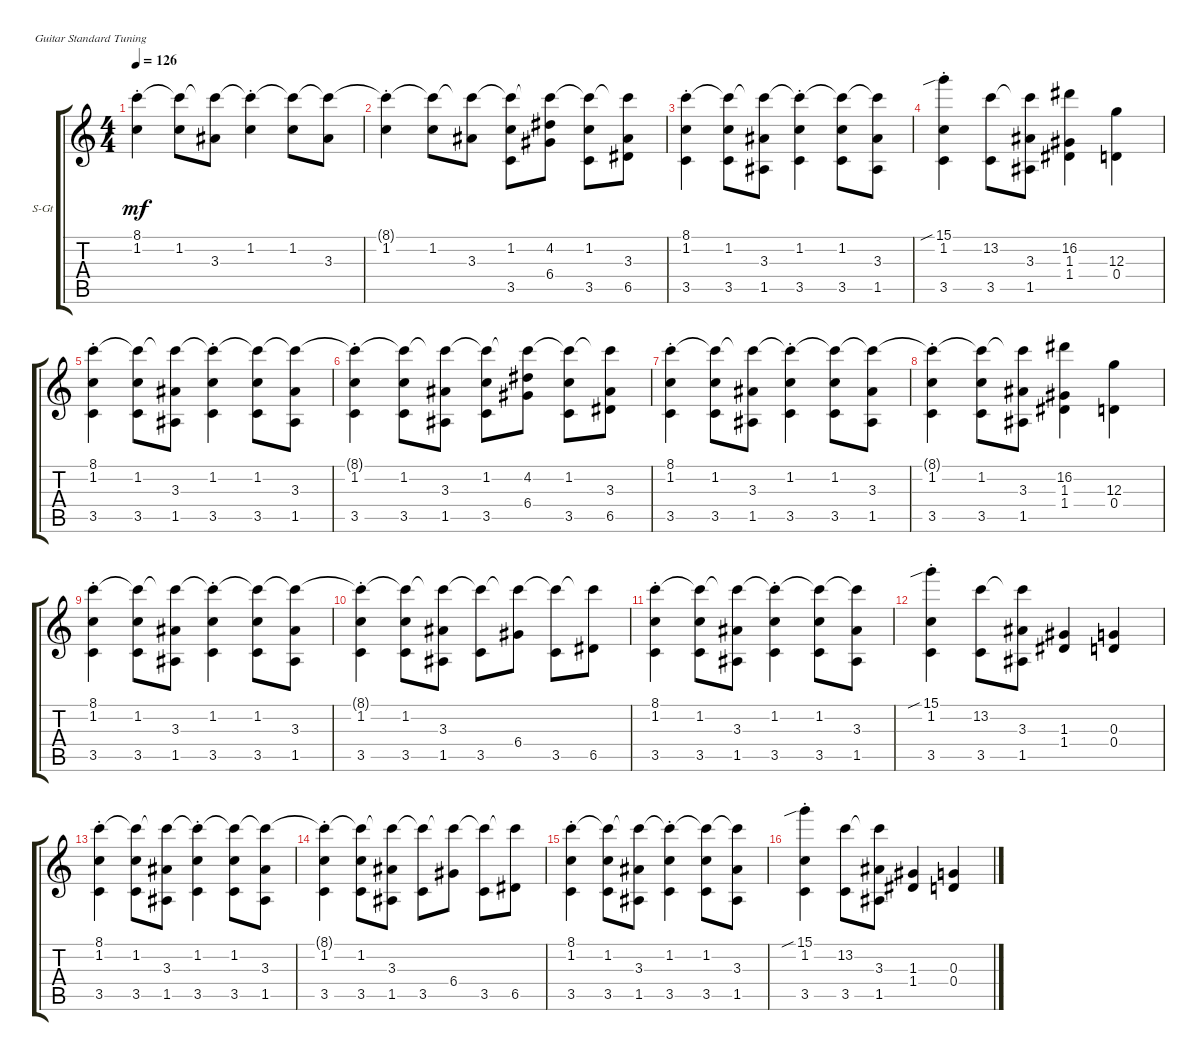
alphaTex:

\defaultSystemsLayout 4
\bracketExtendMode groupsimilarinstruments
\firstSystemTrackNameOrientation horizontal
\otherSystemsTrackNameOrientation horizontal
\track ("Synth" "S-Gt") {instrument acousticguitarsteel}
\staff {score tabs}
\tuning (E4 B3 G3 D3 A2 E2)
\ts (4 4)
\tempo 126
\clef g2
\ks c
(1.2{st} 8.1).4{dy mf instrument acousticguitarsteel} (1.2 8.1{t}).8 (3.3 8.1{t}).8 (1.2{st} 8.1{t}).4 (1.2 8.1{t}).8 (3.3 8.1{t}).8 |
(1.2{st} 8.1{t}).4 (1.2 8.1{t}).8 (3.3 8.1{t}).8 (1.2 8.1{t} 3.5).8 (4.2 8.1{t} 6.4).8 (1.2 8.1{t} 3.5).8 (3.3 8.1{t} 6.5).8 |
(3.5 1.2{st} 8.1).4 (3.5 1.2 8.1{t}).8 (1.5 3.3 8.1{t}).8 (3.5 1.2{st} 8.1{t}).4 (3.5 1.2 8.1{t}).8 (1.5 3.3 8.1{t}).8 |
(3.5 1.2{st} 15.1{sib}).4 (3.5 13.2).8 (1.5 3.3 13.2{t}).8 (1.4 1.3 16.2).4 (0.4 12.3).4 |
(3.5 1.2{st} 8.1).4 (3.5 1.2 8.1{t}).8 (1.5 3.3 8.1{t}).8 (3.5 1.2{st} 8.1{t}).4 (3.5 1.2 8.1{t}).8 (1.5 3.3 8.1{t}).8 |
(1.2{st} 3.5 8.1{t}).4 (1.2 3.5 8.1{t}).8 (3.3 1.5 8.1{t}).8 (1.2 3.5 8.1{t}).8 (4.2 6.4 8.1{t}).8 (1.2 3.5 8.1{t}).8 (3.3 6.5 8.1{t}).8 |
(3.5 1.2{st} 8.1).4 (3.5 1.2 8.1{t}).8 (1.5 3.3 8.1{t}).8 (3.5 1.2{st} 8.1{t}).4 (3.5 1.2 8.1{t}).8 (1.5 3.3 8.1{t}).8 |
(3.5 1.2{st} 8.1{t}).4 (3.5 1.2 8.1{t}).8 (1.5 3.3 8.1{t}).8 (1.4 1.3 16.2).4 (0.4 12.3).4 |
(3.5 1.2{st} 8.1).4 (3.5 1.2 8.1{t}).8 (1.5 3.3 8.1{t}).8 (3.5 1.2{st} 8.1{t}).4 (3.5 1.2 8.1{t}).8 (1.5 3.3 8.1{t}).8 |
(1.2{st} 3.5 8.1{t}).4 (1.2 3.5 8.1{t}).8 (3.3 1.5 8.1{t}).8 (3.5 8.1{t}).8 (8.1{t} 6.4).8 (3.5 8.1{t}).8 (6.5 8.1{t}).8 |
(3.5 1.2{st} 8.1).4 (3.5 1.2 8.1{t}).8 (1.5 3.3 8.1{t}).8 (3.5 1.2{st} 8.1{t}).4 (3.5 1.2 8.1{t}).8 (1.5 3.3 8.1{t}).8 |
(3.5 1.2{st} 15.1{sib}).4 (3.5 13.2).8 (1.5 3.3 13.2{t}).8 (1.4 1.3).4 (0.4 0.3).4 |
(3.5 1.2{st} 8.1).4 (3.5 1.2 8.1{t}).8 (1.5 3.3 8.1{t}).8 (3.5 1.2{st} 8.1{t}).4 (3.5 1.2 8.1{t}).8 (1.5 3.3 8.1{t}).8 |
(1.2{st} 3.5 8.1{t}).4 (1.2 3.5 8.1{t}).8 (3.3 1.5 8.1{t}).8 (3.5 8.1{t}).8 (8.1{t} 6.4).8 (3.5 8.1{t}).8 (6.5 8.1{t}).8 |
(3.5 1.2{st} 8.1).4 (3.5 1.2 8.1{t}).8 (1.5 3.3 8.1{t}).8 (3.5 1.2{st} 8.1{t}).4 (3.5 1.2 8.1{t}).8 (1.5 3.3 8.1{t}).8 |
(3.5 1.2{st} 15.1{sib}).4 (3.5 13.2).8 (1.5 3.3 13.2{t}).8 (1.4 1.3).4 (0.4 0.3).4
